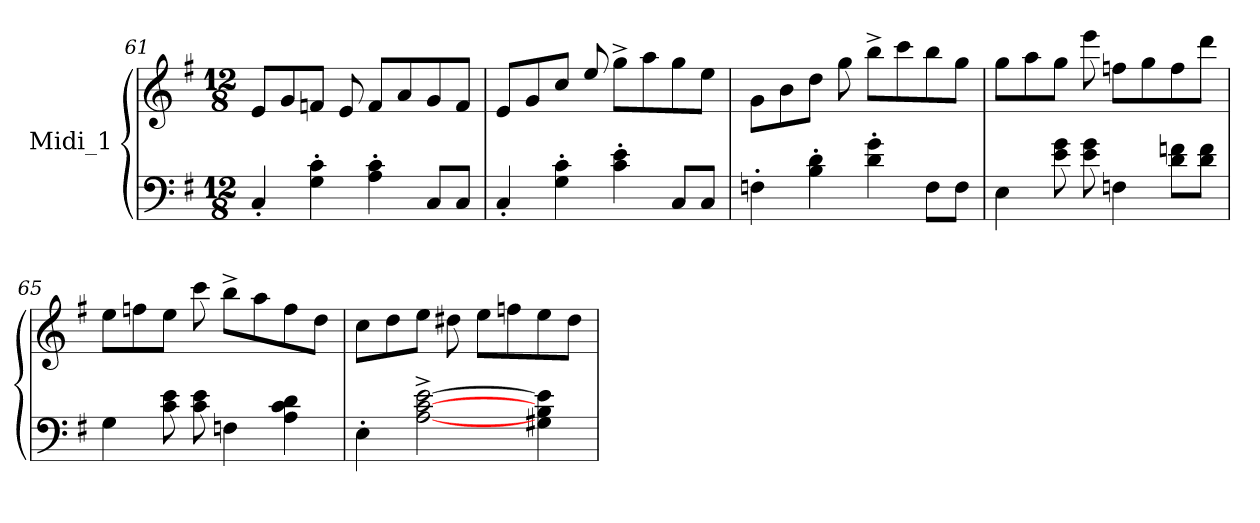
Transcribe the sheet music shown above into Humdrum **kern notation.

**kern	**kern
*part1	*part1
*staff2	*staff1
*I"Midi_1	*
*clefF4	*clefG2
*k[f#]	*k[f#]
*G:	*G:
*M12/8	*M12/8
=61	=61
4C'/	8e/L
.	8g/
4G\' 4c\'	8fn/J
.	8e/
4A\' 4c\'	8f/L
.	8a/
8C/L	8g/
8C/J	8f/J
=62	=62
4C'/	8e/L
.	8g/
4G\' 4c\'	8cc/J
.	8ee/
4c\' 4e\'	8gg^\L
.	8aa\
8C/L	8gg\
8C/J	8ee\J
=63	=63
4Fn'\	8g\L
.	8b\
4B\' 4d\'	8dd\J
.	8gg\
4d\' 4g\'	8bb^\L
.	8ccc\
8F\L	8bb\
8F\J	8gg\J
!!LO:LB:g=z
=64	=64
4E\	8gg\L
.	8aa\
8e\ 8g\	8gg\J
8e\ 8g\	8eee\
4Fn\	8ffn\L
.	8gg\
8d\ 8fn\L	8ff\
8d\ 8f\J	8ddd\J
=65	=65
4G\	8ee\L
.	8ffn\
8c\ 8e\	8ee\J
8c\ 8e\	8ccc\
4Fn\	8bb^\L
.	8aa\
4A\ 4c\ 4d\	8ff\
.	8dd\J
=66	=66
4E'\	8cc\L
.	8dd\
[2A\^ [2c\^ [2e\^	8ee\J
.	8dd#X\
.	8ee\L
.	8ffn\
4G#X\ 4B\ 4e\]	8ee\
.	8dd#\J
=	=
*-	*-
